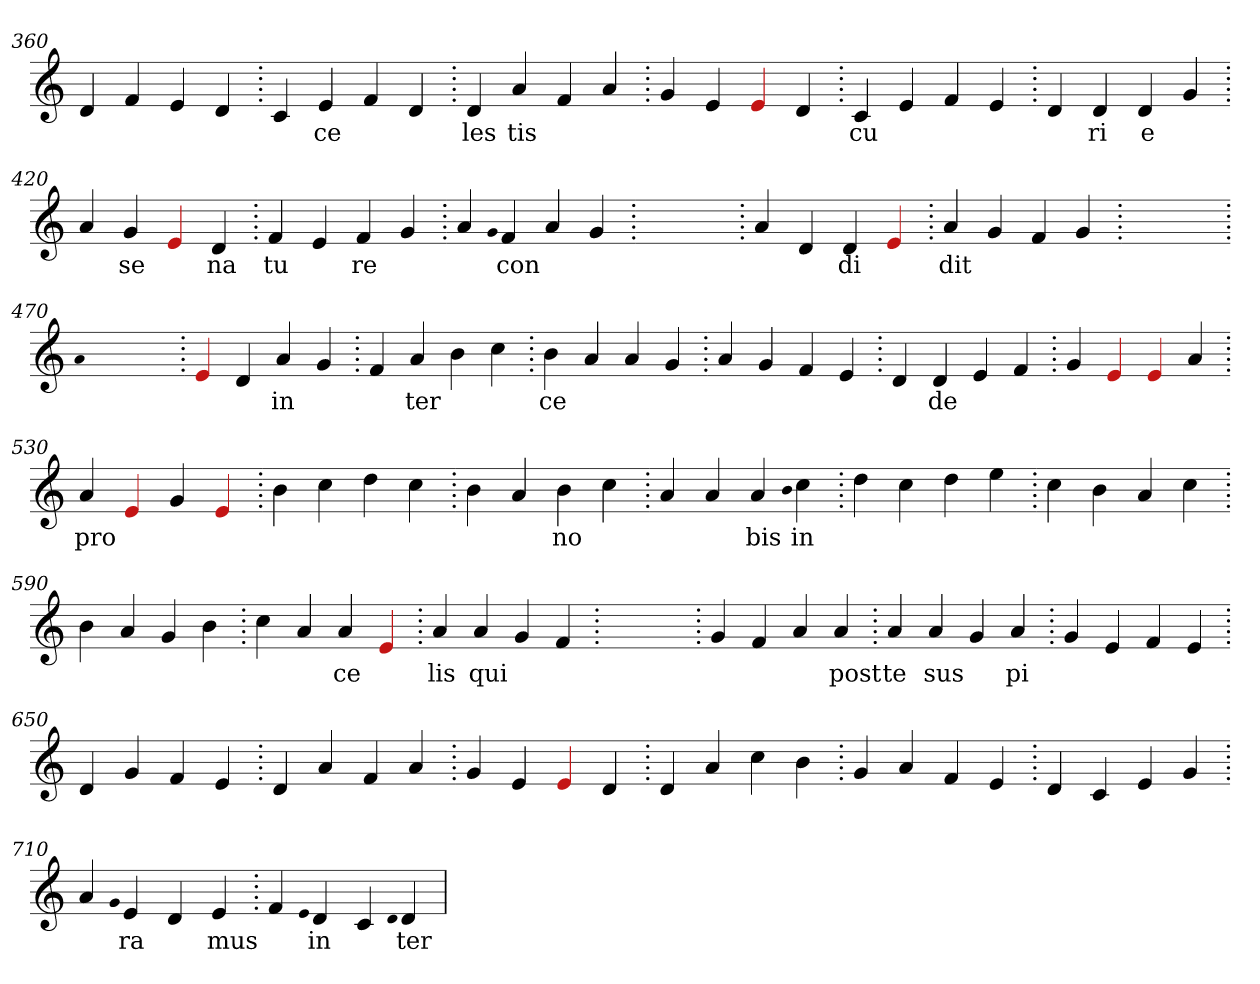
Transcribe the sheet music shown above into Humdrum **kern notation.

**kern	**text
*part1	*part1
*staff1	*staff1
*clefG2	*
=360.	=360.
4d	.
4f	.
4e	.
4d	.
=370.	=370.
4c	.
4e	ce
4f	.
4d	.
=380.	=380.
4d	les
4a	tis
4f	.
4a	.
=390.	=390.
4g	.
4e	.
4Re	.
4d	.
=400.	=400.
4c	cu
4e	.
4f	.
4e	.
=410.	=410.
4d	.
4d	ri
4d	e
4g	.
=420.	=420.
4a	.
4g	se
4Re	.
4d	na
=430.	=430.
4f	tu
4e	.
4f	re
4g	.
=440.	=440.
4a	.
qqg	.
4f	con
4a	.
4g	.
=450.	=450.
1ryy	.
=450.	=450.
4a	.
4d	.
4d	di
4Re	.
=460.	=460.
4a	dit
4g	.
4f	.
4g	.
=470.	=470.
1ryy	.
=470.	=470.
qqa	.
1ryy	.
=470.	=470.
4Re	.
4d	.
4a	in
4g	.
=480.	=480.
4f	.
4a	ter
4b	.
4cc	.
=490.	=490.
4b	ce
4a	.
4a	.
4g	.
=500.	=500.
4a	.
4g	.
4f	.
4e	.
=510.	=510.
4d	.
4d	de
4e	.
4f	.
=520.	=520.
4g	.
4Re	.
4Re	.
4a	.
=530.	=530.
4a	pro
4Re	.
4g	.
4Re	.
=540.	=540.
4b	.
4cc	.
4dd	.
4cc	.
=550.	=550.
4b	.
4a	.
4b	no
4cc	.
=560.	=560.
4a	.
4a	.
4a	bis
qqb	.
4cc	in
=570.	=570.
4dd	.
4cc	.
4dd	.
4ee	.
=580.	=580.
4cc	.
4b	.
4a	.
4cc	.
=590.	=590.
4b	.
4a	.
4g	.
4b	.
=600.	=600.
4cc	.
4a	.
4a	ce
4Re	.
=610.	=610.
4a	lis
4a	qui
4g	.
4f	.
=620.	=620.
1ryy	.
=620.	=620.
4g	.
4f	.
4a	.
4a	post
=630.	=630.
4a	te
4a	sus
4g	.
4a	pi
=640.	=640.
4g	.
4e	.
4f	.
4e	.
=650.	=650.
4d	.
4g	.
4f	.
4e	.
=660.	=660.
4d	.
4a	.
4f	.
4a	.
=670.	=670.
4g	.
4e	.
4Re	.
4d	.
=680.	=680.
4d	.
4a	.
4cc	.
4b	.
=690.	=690.
4g	.
4a	.
4f	.
4e	.
=700.	=700.
4d	.
4c	.
4e	.
4g	.
=710.	=710.
4a	.
qqg	.
4e	ra
4d	.
4e	mus
=720.	=720.
4f	.
qqe	.
4d	in
4c	.
qqd	.
4d	ter
=	=
*-	*-
